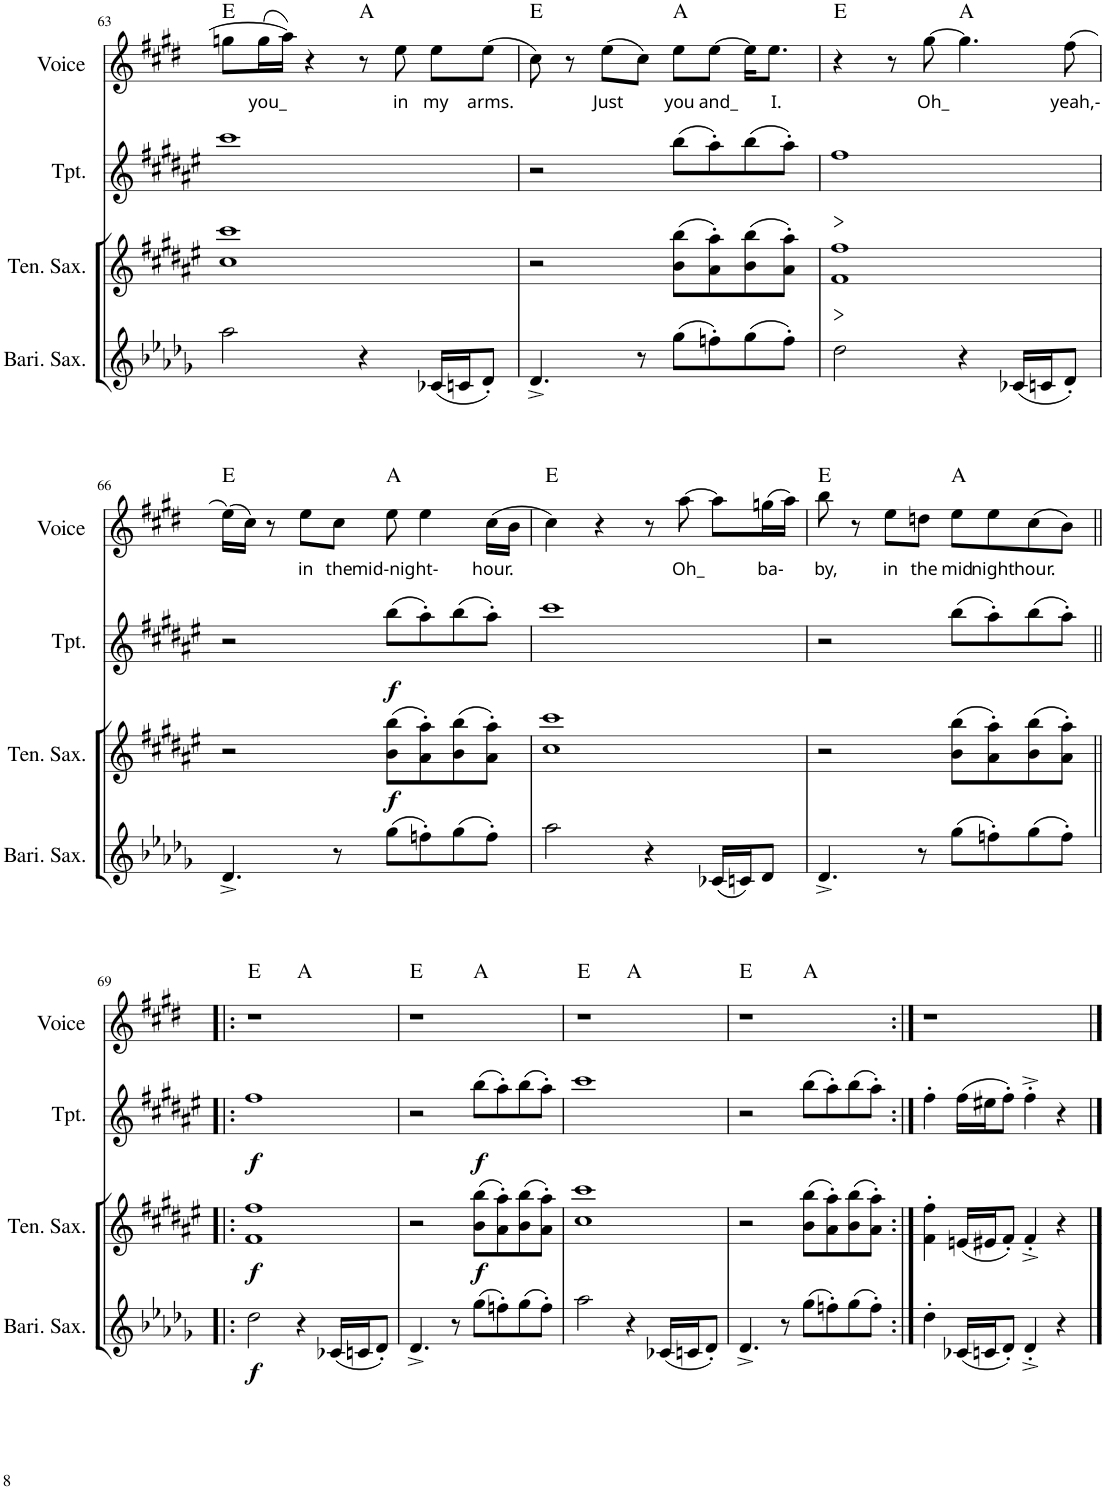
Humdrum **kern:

**kern	**dynam	**kern	**dynam	**kern	**dynam	**kern	**text	**harte
*part4	*part4	*part3	*part3	*part2	*part2	*part1	*part1	*part1
*staff4	*staff4	*staff3	*staff3	*staff2	*staff2	*staff1	*staff1	*
*I"Baritone Saxophone	*	*I"Tenor Saxophone	*	*I"Trumpet in Bb	*	*I"Voice	*	*
*I'Bari. Sax.	*	*I'Ten. Sax.	*	*I'Tpt.	*	*I'Voice	*	*
!!LO:PB:g=z
*clefG2	*	*clefG2	*	*clefG2	*	*clefG2	*	*
*Trd12c21	*	*Trd8c14	*	*Trd1c2	*	*	*	*
*k[b-e-a-d-g-]	*	*k[f#c#g#d#a#e#]	*	*k[f#c#g#d#a#e#]	*	*k[f#c#g#d#]	*	*
*D-:	*	*F#:	*	*F#:	*	*E:	*	*
*M4/4	*	*M4/4	*	*M4/4	*	*M4/4	*	*
=63	=63	=63	=63	=63	=63	=63	=63	=63
2aa-\	.	1cc# 1ccc#	.	1ccc#	.	8ggn\L	.	E:maj
!	!	!	!	!	!	!	!LO:LY:b	!
.	.	.	.	.	.	(16gg\L	you_	.
.	.	.	.	.	.	16aa\JJ])	.	.
.	.	.	.	.	.	4r	.	.
4r	.	.	.	.	.	8r	.	A:maj
!	!	!	!	!	!	!	!LO:LY:b	!
.	.	.	.	.	.	8ee\	in	.
!	!	!	!	!	!	!	!LO:LY:b	!
(16c-X/LL	.	.	.	.	.	8ee\L	my	.
16cn/J	.	.	.	.	.	.	.	.
!	!	!	!	!	!	!	!LO:LY:b	!
8d-'/J)	.	.	.	.	.	(8ee\J	arms.	.
=64	=64	=64	=64	=64	=64	=64	=64	=64
4.d-^/	.	2r	.	2r	.	8cc#\)	.	E:maj
.	.	.	.	.	.	8r	.	.
!	!	!	!	!	!	!	!LO:LY:b	!
.	.	.	.	.	.	(8ee\L	Just	.
8r	.	.	.	.	.	8cc#\J)	.	.
!	!	!	!	!	!	!	!LO:LY:b	!
(8gg-\L	.	(8b\ 8bb\L	.	(8bb\L	.	8ee\L	you	A:maj
!	!	!	!	!	!	!	!LO:LY:b	!
8ffn'\)	.	8a#\' 8aa#\')	.	8aa#'\)	.	[8ee\J	and_	.
(8gg-\	.	(8b\ 8bb\	.	(8bb\	.	16ee\KL]	.	.
!	!	!	!	!	!	!	!LO:LY:b	!
.	.	.	.	.	.	8.ee\J	I.	.
8ff'\J)	.	8a#\' 8aa#\'J)	.	8aa#'\J)	.	.	.	.
=65	=65	=65	=65	=65	=65	=65	=65	=65
!	!	!	!LO:HP:b	!	!LO:HP:b	!	!	!
2dd-\	.	1f# 1ff#	>	1ff#	>	4r	.	E:maj
.	.	.	.	.	.	8r	.	.
!	!	!	!	!	!	!	!LO:LY:b	!
.	.	.	.	.	.	[8gg#\	Oh_	.
4r	.	.	.	.	.	4.gg#\]	.	A:maj
(16c-X/LL	.	.	.	.	.	.	.	.
16cn/J	.	.	.	.	.	.	.	.
!	!	!	!	!	!	!	!LO:LY:b	!
8d-'/J)	.	.	.	.	.	(8ff#\	yeah,-	.
!!LO:LB:g=z
=66	=66	=66	=66	=66	=66	=66	=66	=66
4.d-^/	.	2r	.	2r	.	(16ee\LL)	.	E:maj
.	.	.	.	.	.	16cc#\JJ)	.	.
.	.	.	.	.	.	8r	.	.
!	!	!	!	!	!	!	!LO:LY:b	!
.	.	.	.	.	.	8ee\L	in	.
!	!	!	!	!	!	!	!LO:LY:b	!
8r	.	.	.	.	.	8cc#\J	the	.
!	!	!	!LO:DY:b	!	!LO:DY:b	!	!LO:LY:b	!
(8gg-\L	.	(8b\ 8bb\L	f	(8bb\L	f	8ee\	mid-night-	A:maj
8ffn'\)	.	8a#\' 8aa#\')	.	8aa#'\)	.	4ee\	.	.
(8gg-\	.	(8b\ 8bb\	.	(8bb\	.	.	.	.
!	!	!	!	!	!	!	!LO:LY:b	!
8ff'\J)	.	8a#\' 8aa#\'J)	.	8aa#'\J)	.	(16cc#\LL	hour.	.
.	.	.	.	.	.	16b\JJ	.	.
=67	=67	=67	=67	=67	=67	=67	=67	=67
2aa-\	.	1cc# 1ccc#	.	1ccc#	.	4cc#\)	.	E:maj
.	.	.	.	.	.	4r	.	.
4r	.	.	.	.	.	8r	.	.
!	!	!	!	!	!	!	!LO:LY:b	!
.	.	.	.	.	.	[8aa\	Oh_	.
(16c-X/LL	.	.	.	.	.	8aa\L]	.	.
16cn/J)	.	.	.	.	.	.	.	.
!	!	!	!	!	!	!	!LO:LY:b	!
8d-/J	.	.	.	.	.	(16ggn\L	ba-	.
.	.	.	.	.	.	16aa\JJ)	.	.
=68	=68	=68	=68	=68	=68	=68	=68	=68
!	!	!	!	!	!	!	!LO:LY:b	!
4.d-^/	.	2r	.	2r	.	8bb\	by,	E:maj
.	.	.	.	.	.	8r	.	.
!	!	!	!	!	!	!	!LO:LY:b	!
.	.	.	.	.	.	8ee\L	in	.
!	!	!	!	!	!	!	!LO:LY:b	!
8r	.	.	.	.	.	8ddn\J	the	.
!	!	!	!	!	!	!	!LO:LY:b	!
(8gg-\L	.	(8b\ 8bb\L	.	(8bb\L	.	8ee\L	mid	A:maj
!	!	!	!	!	!	!	!LO:LY:b	!
8ffn'\)	.	8a#\' 8aa#\')	.	8aa#'\)	.	8ee\	night	.
!	!	!	!	!	!	!	!LO:LY:b	!
(8gg-\	.	(8b\ 8bb\	.	(8bb\	.	(8cc#\	hour.	.
8ff'\J)	.	8a#\' 8aa#\'J)	.	8aa#'\J)	.	8b\J)	.	.
.	.	.	]	.	]	.	.	.
!!LO:LB:g=z
=69!|:	=69!|:	=69!|:	=69!|:	=69!|:	=69!|:	=69!|:	=69!|:	=69!|:
!	!LO:DY:b	!	!LO:DY:b	!	!LO:DY:b	!	!	!
*	*	*	*	*	*	*^	*	*
2dd-\	f	1f# 1ff#	f	1ff#	f	1r	2ryy	.	E:maj
4r	.	.	.	.	.	.	2ryy	.	A:maj
(16c-X/LL	.	.	.	.	.	.	.	.	.
16cn/J	.	.	.	.	.	.	.	.	.
8d-'/J)	.	.	.	.	.	.	.	.	.
=70	=70	=70	=70	=70	=70	=70	=70	=70	=70
4.d-^/	.	2r	.	2r	.	1r	2ryy	.	E:maj
8r	.	.	.	.	.	.	.	.	.
!	!	!	!LO:DY:b	!	!LO:DY:b	!	!	!	!
(8gg-\L	.	(8b\ 8bb\L	f	(8bb\L	f	.	2ryy	.	A:maj
8ffn'\)	.	8a#\' 8aa#\')	.	8aa#'\)	.	.	.	.	.
(8gg-\	.	(8b\ 8bb\	.	(8bb\	.	.	.	.	.
8ff'\J)	.	8a#\' 8aa#\'J)	.	8aa#'\J)	.	.	.	.	.
=71	=71	=71	=71	=71	=71	=71	=71	=71	=71
2aa-\	.	1cc# 1ccc#	.	1ccc#	.	1r	2ryy	.	E:maj
4r	.	.	.	.	.	.	2ryy	.	A:maj
(16c-X/LL	.	.	.	.	.	.	.	.	.
16cn/J	.	.	.	.	.	.	.	.	.
8d-'/J)	.	.	.	.	.	.	.	.	.
=72	=72	=72	=72	=72	=72	=72	=72	=72	=72
4.d-^/	.	2r	.	2r	.	1r	2ryy	.	E:maj
8r	.	.	.	.	.	.	.	.	.
(8gg-\L	.	(8b\ 8bb\L	.	(8bb\L	.	.	2ryy	.	A:maj
8ffn'\)	.	8a#\' 8aa#\')	.	8aa#'\)	.	.	.	.	.
(8gg-\	.	(8b\ 8bb\	.	(8bb\	.	.	.	.	.
8ff'\J)	.	8a#\' 8aa#\'J)	.	8aa#'\J)	.	.	.	.	.
*	*	*	*	*	*	*v	*v	*	*
=73:|!	=73:|!	=73:|!	=73:|!	=73:|!	=73:|!	=73:|!	=73:|!	=73:|!
4dd-'\	.	4f#\' 4ff#\'	.	4ff#'\	.	1r	.	.
(16c-X/LL	.	(16en/LL	.	(16ff#\LL	.	.	.	.
16cn/J	.	16e#X/J	.	16ee#X\J	.	.	.	.
8d-'/J)	.	8f#'/J)	.	8ff#'\J)	.	.	.	.
4d-'^/	.	4f#'^/	.	4ff#'^\	.	.	.	.
4r	.	4r	.	4r	.	.	.	.
==	==	==	==	==	==	==	==	==
*-	*-	*-	*-	*-	*-	*-	*-	*-
